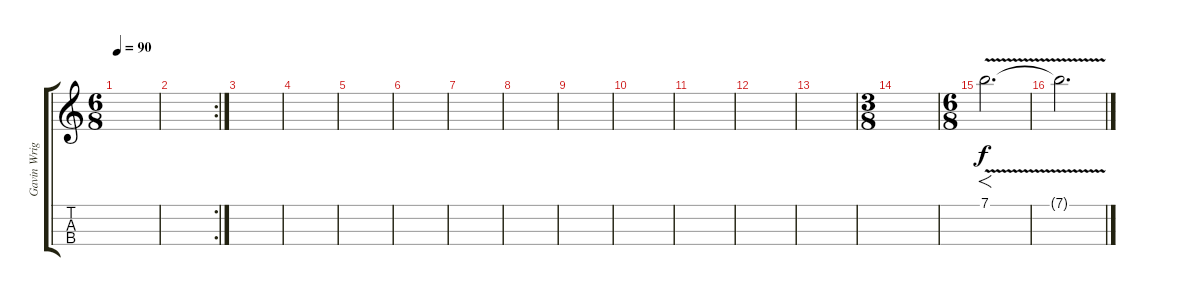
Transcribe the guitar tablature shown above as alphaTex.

\track ("Gavin Wright" "Gavin Wrig") {instrument violin}
\staff {score tabs}
\tuning (E5 A4 D4 G3) {hide}
\ts (6 8)
\tempo 90
\clef g2
\ks c
|
\rc 2
|
|
|
|
|
|
|
|
|
|
|
|
\ts (3 8)
|
\ts (6 8)
7.1{v}.2{f d} |
7.1{t}.2{d}
